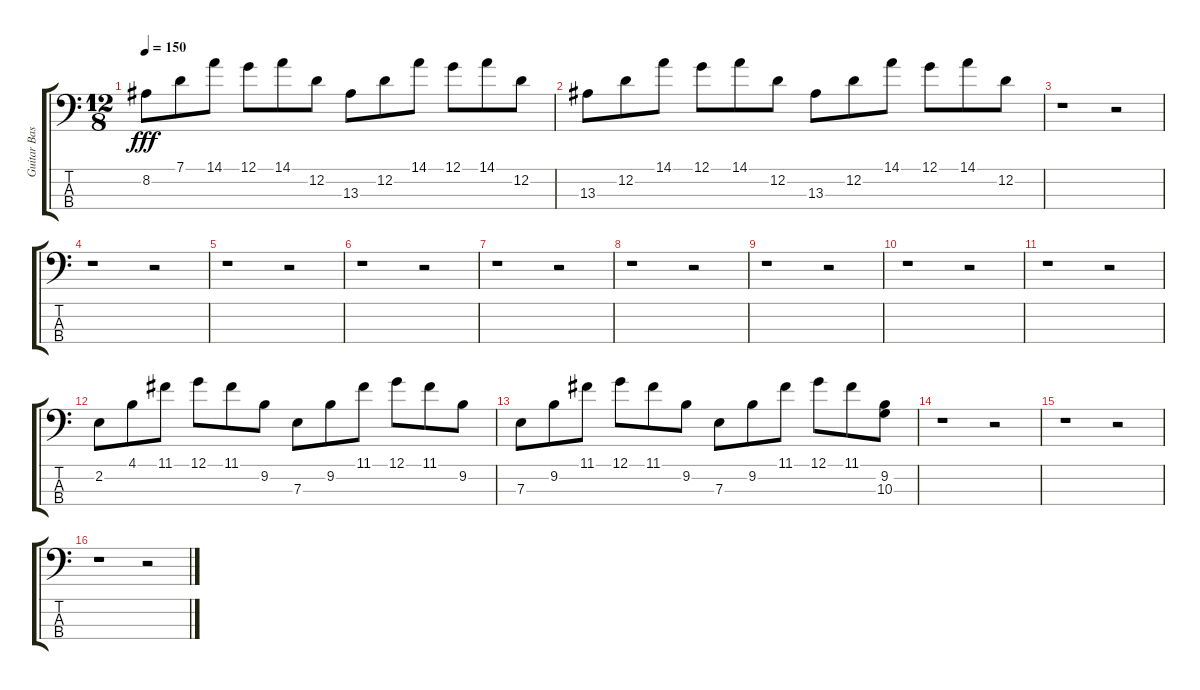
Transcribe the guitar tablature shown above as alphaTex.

\track ("Guitar Bass" "Guitar Bas") {instrument acousticguitarnylon}
\staff {score tabs}
\tuning (G2 D2 A1 E1) {hide}
\ts (12 8)
\tempo 150
\clef f4
\ks c
8.2.8{dy fff} 7.1.8 14.1.8 12.1.8 14.1.8 12.2.8 13.3.8 12.2.8 14.1.8 12.1.8 14.1.8 12.2.8 |
13.3.8 12.2.8 14.1.8 12.1.8 14.1.8 12.2.8 13.3.8 12.2.8 14.1.8 12.1.8 14.1.8 12.2.8 |
r.1 r.2 |
r.1 r.2 |
r.1 r.2 |
r.1 r.2 |
r.1 r.2 |
r.1 r.2 |
r.1 r.2 |
r.1 r.2 |
r.1 r.2 |
2.2.8 4.1.8 11.1.8 12.1.8 11.1.8 9.2.8 7.3.8 9.2.8 11.1.8 12.1.8 11.1.8 9.2.8 |
7.3.8 9.2.8 11.1.8 12.1.8 11.1.8 9.2.8 7.3.8 9.2.8 11.1.8 12.1.8 11.1.8 (9.2 10.3).8 |
r.1 r.2 |
r.1 r.2 |
r.1 r.2
